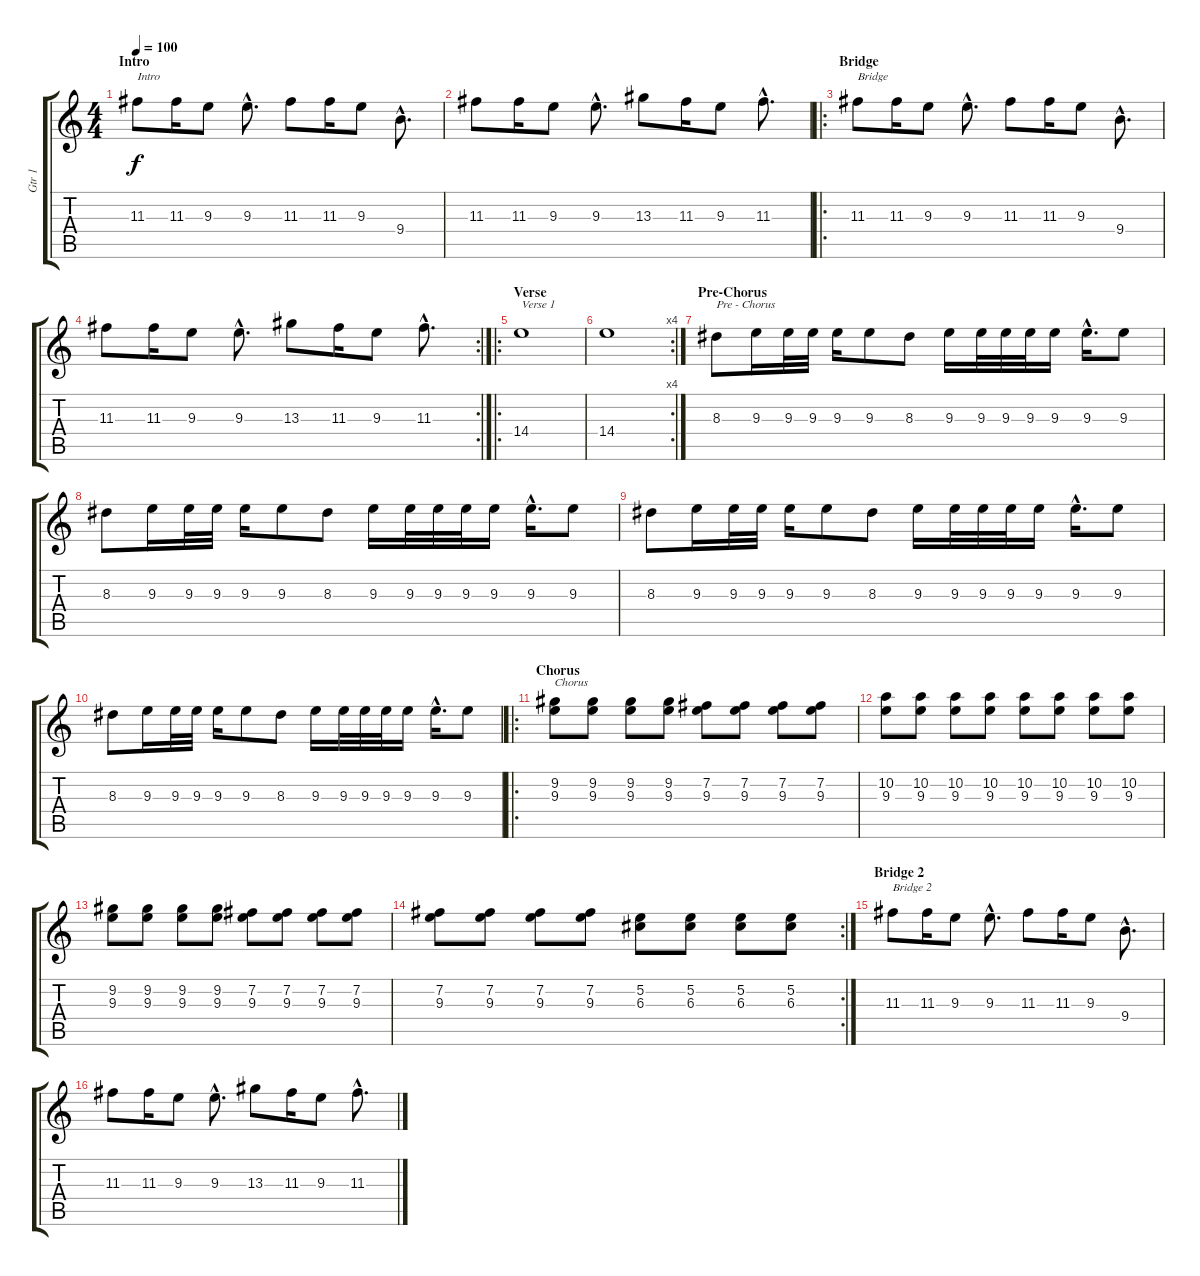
\track ("Gtr 1" "Gtr 1") {instrument distortionguitar}
\staff {score tabs}
\tuning (E4 B3 G3 D3 A2 E2) {hide}
\ts (4 4)
\section ("" "Intro")
\tempo 100
\clef g2
\ks c
11.3.8{txt "Intro" dy f instrument distortionguitar} 11.3.16 9.3.8 9.3{hac}.8{d} 11.3.8 11.3.16 9.3.8 9.4{hac}.8{d} |
11.3.8 11.3.16 9.3.8 9.3{hac}.8{d} 13.3.8 11.3.16 9.3.8 11.3{hac}.8{d} |
\ro
\section ("" "Bridge")
11.3.8{txt "Bridge"} 11.3.16 9.3.8 9.3{hac}.8{d} 11.3.8 11.3.16 9.3.8 9.4{hac}.8{d} |
\rc 2
11.3.8 11.3.16 9.3.8 9.3{hac}.8{d} 13.3.8 11.3.16 9.3.8 11.3{hac}.8{d} |
\ro
\section ("" "Verse")
14.4.1{txt "Verse 1"} |
\rc 4
14.4.1 |
\section ("" "Pre-Chorus")
8.3.8{txt "Pre - Chorus"} 9.3.16 9.3.32 9.3.32 9.3.16 9.3.8 8.3.8 9.3.16 9.3.32 9.3.32 9.3.32 9.3.16 9.3{hac}.16{d} 9.3.8 |
8.3.8 9.3.16 9.3.32 9.3.32 9.3.16 9.3.8 8.3.8 9.3.16 9.3.32 9.3.32 9.3.32 9.3.16 9.3{hac}.16{d} 9.3.8 |
8.3.8 9.3.16 9.3.32 9.3.32 9.3.16 9.3.8 8.3.8 9.3.16 9.3.32 9.3.32 9.3.32 9.3.16 9.3{hac}.16{d} 9.3.8 |
8.3.8 9.3.16 9.3.32 9.3.32 9.3.16 9.3.8 8.3.8 9.3.16 9.3.32 9.3.32 9.3.32 9.3.16 9.3{hac}.16{d} 9.3.8 |
\ro
\section ("" "Chorus")
(9.2 9.3).8{txt "Chorus"} (9.2 9.3).8 (9.2 9.3).8 (9.2 9.3).8 (7.2 9.3).8 (7.2 9.3).8 (7.2 9.3).8 (7.2 9.3).8 |
(10.2 9.3).8 (10.2 9.3).8 (10.2 9.3).8 (10.2 9.3).8 (10.2 9.3).8 (10.2 9.3).8 (10.2 9.3).8 (10.2 9.3).8 |
(9.2 9.3).8 (9.2 9.3).8 (9.2 9.3).8 (9.2 9.3).8 (7.2 9.3).8 (7.2 9.3).8 (7.2 9.3).8 (7.2 9.3).8 |
\rc 2
(7.2 9.3).8 (7.2 9.3).8 (7.2 9.3).8 (7.2 9.3).8 (5.2 6.3).8 (5.2 6.3).8 (5.2 6.3).8 (5.2 6.3).8 |
\section ("" "Bridge 2")
11.3.8{txt "Bridge 2"} 11.3.16 9.3.8 9.3{hac}.8{d} 11.3.8 11.3.16 9.3.8 9.4{hac}.8{d} |
11.3.8 11.3.16 9.3.8 9.3{hac}.8{d} 13.3.8 11.3.16 9.3.8 11.3{hac}.8{d}
